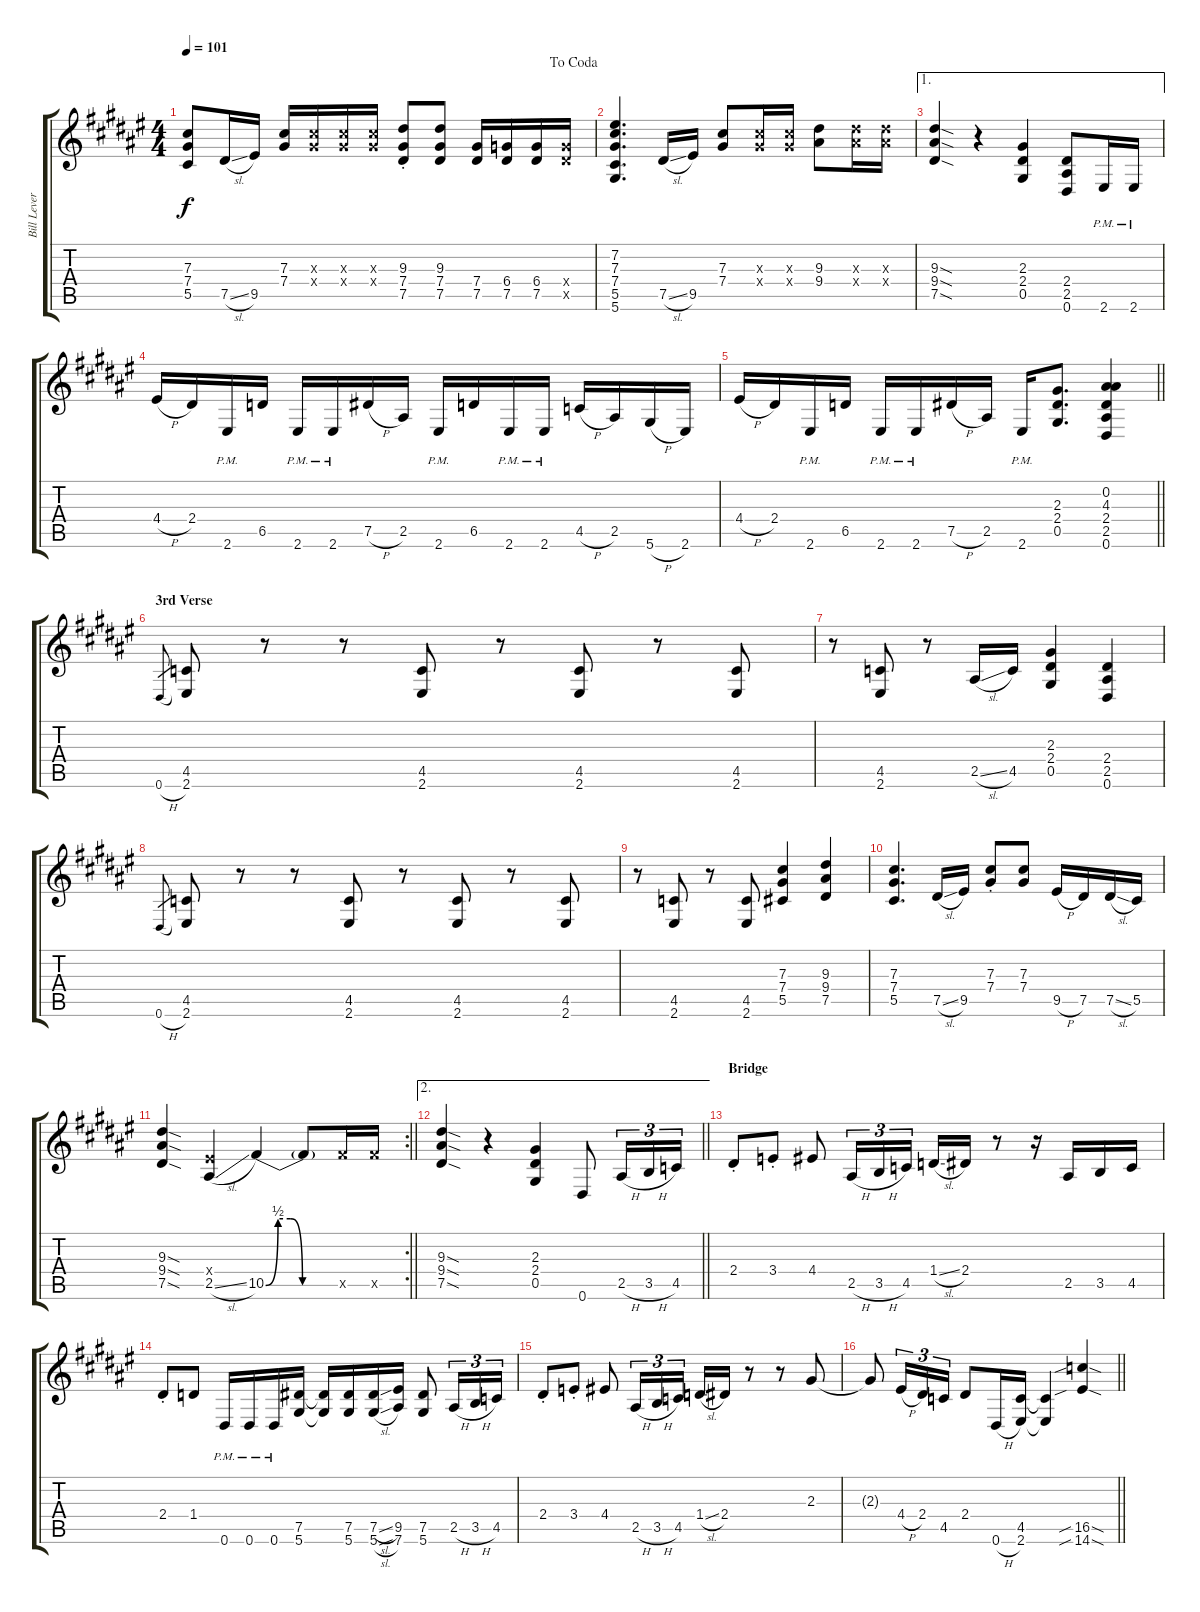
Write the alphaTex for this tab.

\track ("Bill Leverty Rhy" "Bill Lever") {instrument distortionguitar}
\staff {score tabs}
\tuning (Eb4 Bb3 Gb3 Db3 Ab2 Eb2) {hide}
\ts (4 4)
\jump dacoda
\tempo 101
\clef g2
\ks f#
(7.3{t} 7.4{t} 5.5{t}).8{dy f} 7.5{sl}.16 9.5.16 (7.3 7.4).16 (7.3{x} 7.4{x}).16 (7.3{x} 7.4{x}).16 (7.3{x} 7.4{x}).16 (9.3 7.4{st} 7.5).8 (9.3 7.4 7.5).8 (7.4 7.5).16 (6.4 7.5).16 (6.4 7.5).16 (6.4{x} 7.5{x}).16 |
(7.2 7.3 7.4 5.5 5.6).4{d} 7.5{sl}.16 9.5.16 (7.3 7.4).8 (7.3{x} 7.4{x}).16 (7.3{x} 7.4{x}).16 (9.3 9.4).8 (9.3{x} 9.4{x}).16 (9.3{x} 9.4{x}).16 |
\ae 1
(9.3{sod} 9.4{sod} 7.5{sod}).4 r.4 (2.3 2.4 0.5).4 (2.4 2.5 0.6).8 2.6{pm}.16 2.6{pm}.16 |
4.4{h}.16 2.4.16 2.6{pm}.16 6.5.16 2.6{pm}.16 2.6{pm}.16 7.5{h}.16 2.5.16 2.6{pm}.16 6.5.16 2.6{pm}.16 2.6{pm}.16 4.5{h}.16 2.5.16 5.6{h}.16 2.6.16 |
\barLineRight lightlight
4.4{h}.16 2.4.16 2.6{pm}.16 6.5.16 2.6{pm}.16 2.6{pm}.16 7.5{h}.16 2.5.16 2.6{pm}.16 (2.3 2.4 0.5).8{d} (0.2 4.3 2.4 2.5 0.6).4 |
\section ("" "3rd Verse")
0.6{h}.8{gr} (4.5 2.6).8 r.8 r.8 (4.5 2.6).8 r.8 (4.5 2.6).8 r.8 (4.5 2.6).8 |
r.8 (4.5 2.6).8 r.8 2.5{sl}.16 4.5.16 (2.3 2.4 0.5).4 (2.4 2.5 0.6).4 |
0.6{h}.8{gr} (4.5 2.6).8 r.8 r.8 (4.5 2.6).8 r.8 (4.5 2.6).8 r.8 (4.5 2.6).8 |
r.8 (4.5 2.6).8 r.8 (4.5 2.6).8 (7.3 7.4 5.5).4 (9.3 9.4 7.5).4 |
(7.3 7.4 5.5).4{d} 7.5{sl}.16 9.5.16 (7.3 7.4{st}).8 (7.3 7.4).8 9.5{h}.16 7.5.16 7.5{sl}.16 5.5.16 |
\rc 2
\barLineRight lightlight
(9.3{sod} 9.4{sod} 7.5{sod}).4 (4.4{x} 2.5{sl}).4 10.5{be (custom 0 0 10 2 20 2 30 0 60 0)}.4 10.5{t}.8 10.5{x}.16 10.5{x}.16 |
\ae 2
\barLineRight lightlight
(9.3{sod} 9.4{sod} 7.5{sod}).4 r.4 (2.3 2.4 0.5).4 0.6.8 2.5{h}.16{tu (3 2)} 3.5{h}.16{tu (3 2)} 4.5.16{tu (3 2)} |
\section ("" "Bridge")
2.4{st}.8 3.4{st}.8 4.4.8 2.5{h}.16{tu (3 2)} 3.5{h}.16{tu (3 2)} 4.5.16{tu (3 2)} 1.4{sl}.16 2.4.16 r.8 r.16 2.5.16 3.5.16 4.5.16 |
2.4{st}.8 1.4.8 0.6{pm}.16 0.6{pm}.16 0.6{pm}.16 (7.5 5.6).16 (7.5{t} 5.6{t}).16 (7.5 5.6).16 (7.5{sl} 5.6{sl}).16 (9.5 7.6).16 (7.5 5.6).8 2.5{h}.16{tu (3 2)} 3.5{h}.16{tu (3 2)} 4.5.16{tu (3 2)} |
2.4{st}.8 3.4{st}.8 4.4.8 2.5{h}.16{tu (3 2)} 3.5{h}.16{tu (3 2)} 4.5.16{tu (3 2)} 1.4{sl}.16 2.4.16 r.8 r.8 2.3.8 |
\barLineRight lightlight
2.3{t}.8 4.4{h}.16{tu (3 2)} 2.4.16{tu (3 2)} 4.5.16{tu (3 2)} 2.4.8 0.6{h}.16 (4.5 2.6).16 (4.5{t} 2.6{t}).4 (16.5{sib sod} 14.6{sib sod}).4
